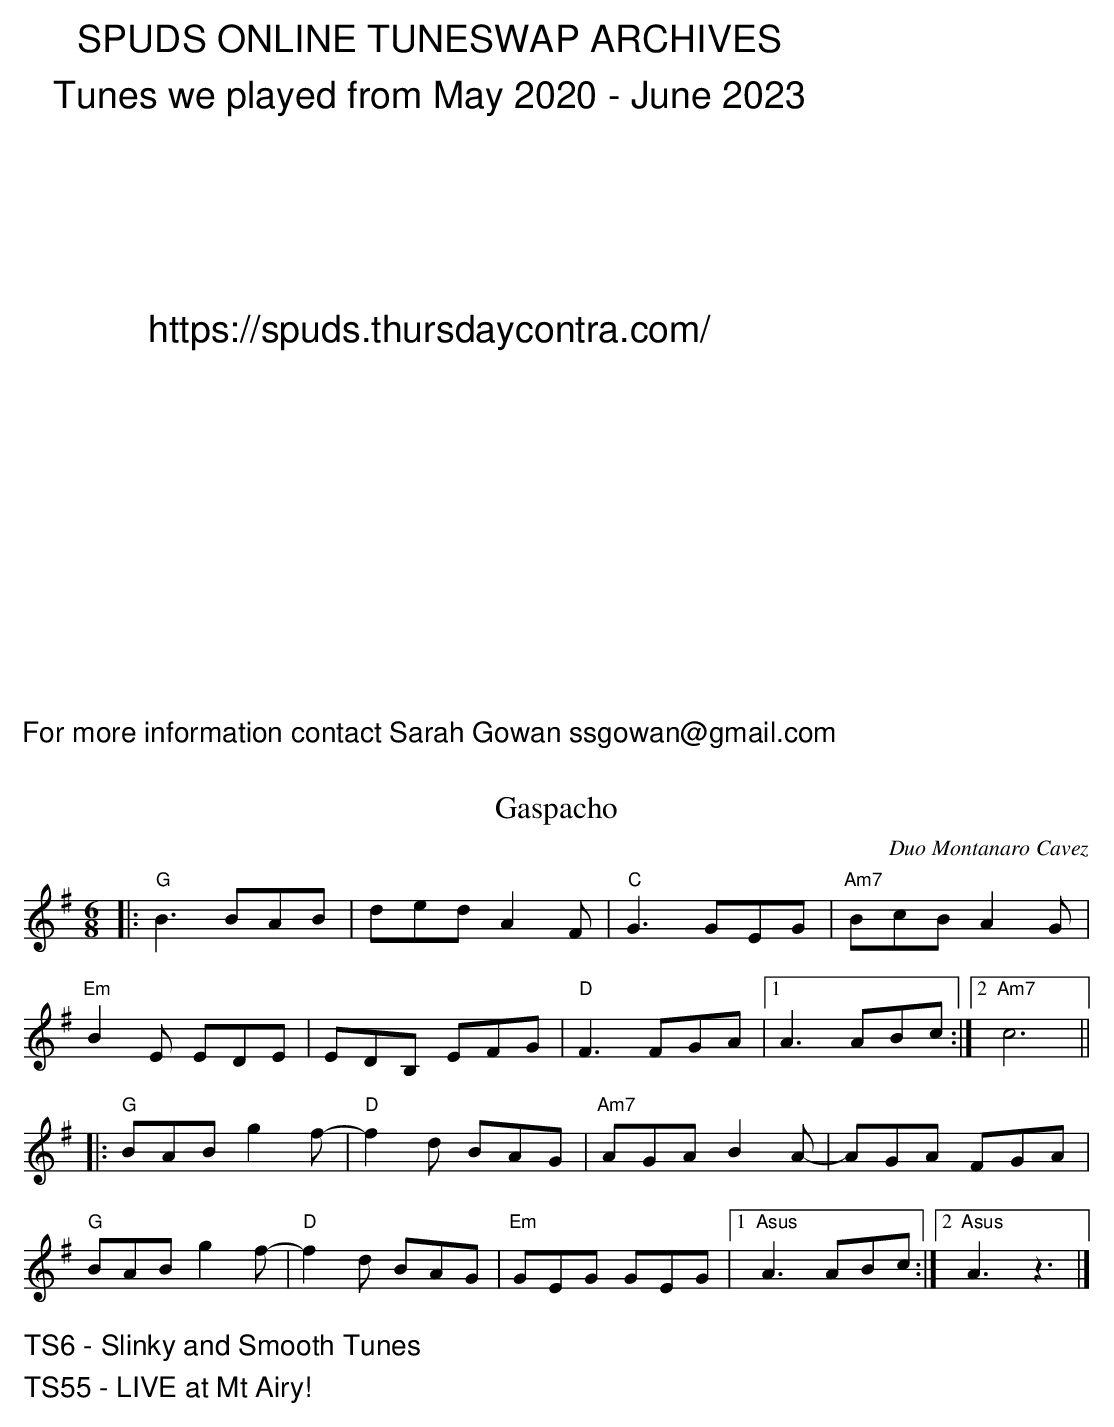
X:1
T:Gaspacho
C:Duo Montanaro Cavez
M:6/8
L:1/8
K:G
|:"G"B3BAB|dedA2F|"C"G3GEG|"Am7"BcBA2G|
"Em"B2E EDE|EDB, EFG|"D"F3FGA|1A3ABc:|2"Am7"c6||
|:"G"BABg2f-|"D"f2d BAG|"Am7"AGA B2A-|AGA FGA|
"G"BABg2f-|"D"f2d BAG|"Em"GEG GEG|1"Asus"A3ABc:|2"Asus"A3z3|]
